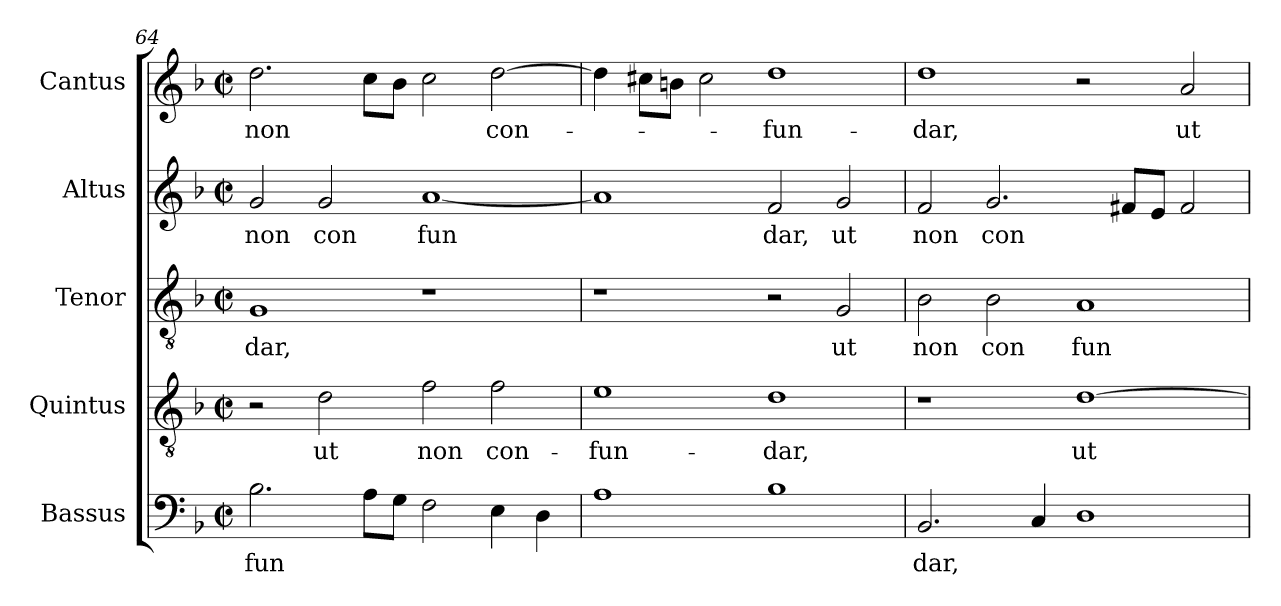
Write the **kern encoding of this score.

**kern	**text	**kern	**text	**kern	**text	**kern	**text	**kern	**text
*part5	*part5	*part4	*part4	*part3	*part3	*part2	*part2	*part1	*part1
*staff5	*staff5	*staff4	*staff4	*staff3	*staff3	*staff2	*staff2	*staff1	*staff1
*I"Bassus	*	*I"Quintus	*	*I"Tenor	*	*I"Altus	*	*I"Cantus	*
*clefF4	*	*clefGv2	*	*clefGv2	*	*clefG2	*	*clefG2	*
*k[b-]	*	*k[b-]	*	*k[b-]	*	*k[b-]	*	*k[b-]	*
*F:	*	*F:	*	*F:	*	*F:	*	*F:	*
*M2/2	*	*M2/2	*	*M2/2	*	*M2/2	*	*M2/2	*
*met(c|)	*	*met(c|)	*	*met(c|)	*	*met(c|)	*	*met(c|)	*
=64	=64	=64	=64	=64	=64	=64	=64	=64	=64
!	!LO:LY:b	!	!	!	!LO:LY:b:cj	!	!LO:LY:b:cj	!	!LO:LY:b
2.B-\	fun	2r	.	1G	dar,	2g/	non	2.dd\	non
!	!	!	!LO:LY:b:cj	!	!	!	!LO:LY:b:cj	!	!
.	.	2d\	ut	.	.	2g/	con	.	.
8A\L	.	.	.	.	.	.	.	8cc\L	.
8G\J	.	.	.	.	.	.	.	8b-\J	.
!	!	!	!LO:LY:b:cj	!	!	!	!LO:LY:b:cj	!	!
2F\	.	2f\	non	1r	.	[<1a	fun	2cc\	.
!	!	!	!LO:LY:b:cj	!	!	!	!	!	!LO:LY:b
4E\	.	2f\	con-	.	.	.	.	[>2dd\	con-
4D\	.	.	.	.	.	.	.	.	.
=65	=65	=65	=65	=65	=65	=65	=65	=65	=65
!	!	!	!LO:LY:b:cj	!	!	!	!	!	!
1A	.	1e	-fun-	1r	.	1a]	.	4dd\]	.
.	.	.	.	.	.	.	.	8cc#\L	.
.	.	.	.	.	.	.	.	8b\J	.
.	.	.	.	.	.	.	.	2cc#\	.
!	!	!	!LO:LY:b:cj	!	!	!	!LO:LY:b:cj	!	!LO:LY:b:cj
1B-	.	1d	-dar,	2r	.	2f/	dar,	1dd	-fun-
!	!	!	!	!	!LO:LY:b:cj	!	!LO:LY:b:cj	!	!
.	.	.	.	2G/	ut	2g/	ut	.	.
=66	=66	=66	=66	=66	=66	=66	=66	=66	=66
!	!LO:LY:b	!	!	!	!LO:LY:b:cj	!	!LO:LY:b:cj	!	!LO:LY:b:cj
2.BB-/	dar,	1r	.	2B-\	non	2f/	non	1dd	-dar,
!	!	!	!	!	!LO:LY:b:cj	!	!LO:LY:b	!	!
.	.	.	.	2B-\	con	2.g/	con	.	.
4C/	.	.	.	.	.	.	.	.	.
!	!	!	!LO:LY:b:cj	!	!LO:LY:b:cj	!	!	!	!
1D	.	[<1d	ut	1A	fun	.	.	2r	.
.	.	.	.	.	.	8f#/L	.	.	.
.	.	.	.	.	.	8e/J	.	.	.
!	!	!	!	!	!	!	!	!	!LO:LY:b:cj
.	.	.	.	.	.	2f#/	.	2a/	ut
=	=	=	=	=	=	=	=	=	=
*-	*-	*-	*-	*-	*-	*-	*-	*-	*-
